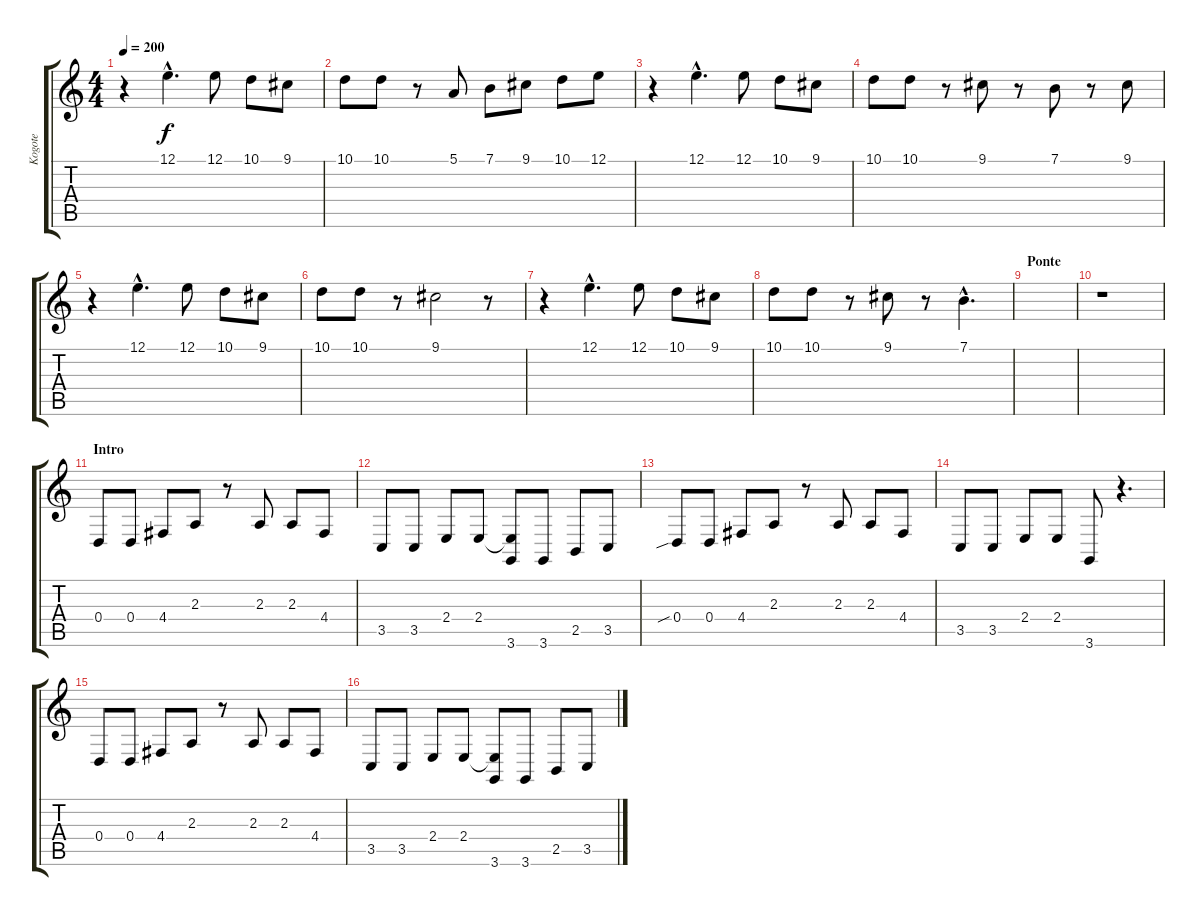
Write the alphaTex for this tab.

\track ("Kogote" "Kogote") {instrument brasssection}
\staff {score tabs}
\tuning (E4 B3 G3 D3 A2 E2) {hide}
\ts (4 4)
\tempo 200
\clef g2
\ks c
r.4{dy f} 12.1{hac}.4{d} 12.1.8 10.1.8 9.1.8 |
10.1.8 10.1.8 r.8 5.1.8 7.1.8 9.1.8 10.1.8 12.1.8 |
r.4 12.1{hac}.4{d} 12.1.8 10.1.8 9.1.8 |
10.1.8 10.1.8 r.8 9.1.8 r.8 7.1.8 r.8 9.1.8 |
r.4 12.1{hac}.4{d} 12.1.8 10.1.8 9.1.8 |
10.1.8 10.1.8 r.8 9.1.2 r.8 |
r.4 12.1{hac}.4{d} 12.1.8 10.1.8 9.1.8 |
10.1.8 10.1.8 r.8 9.1.8 r.8 7.1{hac}.4{d} |
\section ("" "Ponte")
|
r.1 |
\section ("" "Intro")
0.4.8{instrument pad1newage} 0.4.8 4.4.8 2.3.8 r.8 2.3.8 2.3.8 4.4.8 |
3.5.8 3.5.8 2.4.8 2.4.8 (2.4{t} 3.6).8 3.6.8 2.5.8 3.5.8 |
0.4{sib}.8 0.4.8 4.4.8 2.3.8 r.8 2.3.8 2.3.8 4.4.8 |
3.5.8 3.5.8 2.4.8 2.4.8 3.6.8 r.4{d} |
0.4.8{instrument pad1newage} 0.4.8 4.4.8 2.3.8 r.8 2.3.8 2.3.8 4.4.8 |
3.5.8 3.5.8 2.4.8 2.4.8 (2.4{t} 3.6).8 3.6.8 2.5.8 3.5.8
